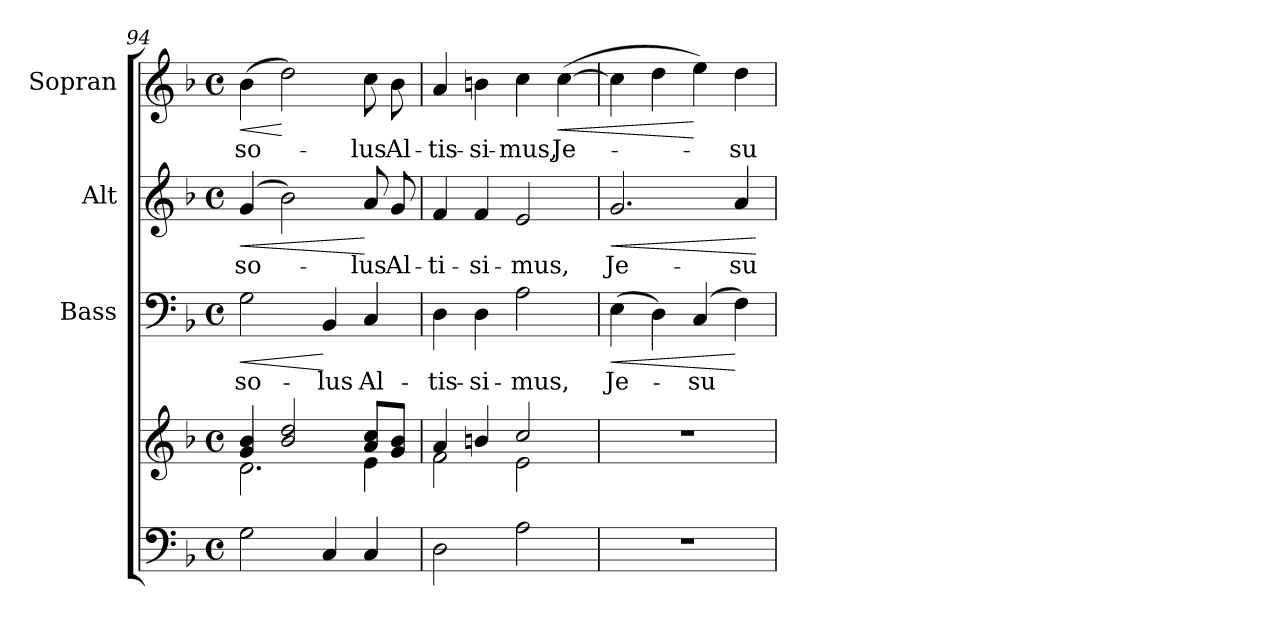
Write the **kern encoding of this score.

**kern	**kern	**kern	**text	**dynam	**kern	**text	**dynam	**kern	**text	**dynam
*part4	*part4	*part3	*part3	*part3	*part2	*part2	*part2	*part1	*part1	*part1
*staff5	*staff4	*staff3	*staff3	*staff3	*staff2	*staff2	*staff2	*staff1	*staff1	*staff1
*	*	*I"Bass	*	*	*I"Alt	*	*	*I"Sopran	*	*
*	*	*I'B.	*	*	*I'A.	*	*	*I'S.	*	*
!!LO:LB:g=z
*clefF4	*clefG2	*clefF4	*	*	*clefG2	*	*	*clefG2	*	*
*k[b-]	*k[b-]	*k[b-]	*	*	*k[b-]	*	*	*k[b-]	*	*
*F:	*F:	*F:	*	*	*F:	*	*	*F:	*	*
*M4/4	*M4/4	*M4/4	*	*	*M4/4	*	*	*M4/4	*	*
*met(c)	*met(c)	*met(c)	*	*	*met(c)	*	*	*met(c)	*	*
=94	=94	=94	=94	=94	=94	=94	=94	=94	=94	=94
*	*^	*	*	*	*	*	*	*	*	*
!	!	!	!	!LO:LY:b	!LO:HP:b	!	!LO:LY:b	!LO:HP:b	!	!LO:LY:b	!LO:HP:b
2G\	4g/ 4b-/	2.d\	2G\	so-	<	(4g/	so-	<	(>4b-\	so-	<
.	2b-/ 2dd/	.	.	.	.	2b-\)	.	.	2dd\)	.	[
!	!	!	!	!LO:LY:b	!	!	!	!	!	!	!
4C/	.	.	4BB-/	-lus	[	.	.	.	.	.	.
!	!	!	!	!LO:LY:b	!	!	!LO:LY:b	!	!	!LO:LY:b	!
4C/	8a/ 8cc/L	4e\	4C/	Al-	.	8a/	-lus	[	8cc\	-lus	.
!	!	!	!	!	!	!	!LO:LY:b	!	!	!LO:LY:b	!
.	8g/ 8b-/J	.	.	.	.	8g/	Al-	.	8b-\	Al-	.
=95	=95	=95	=95	=95	=95	=95	=95	=95	=95	=95	=95
!	!	!	!	!LO:LY:b	!	!	!LO:LY:b	!	!	!LO:LY:b	!
2D\	4a/	2f\	4D\	-tis-	.	4f/	-ti-	.	4a/	-tis-	.
!	!	!	!	!LO:LY:b	!	!	!LO:LY:b	!	!	!LO:LY:b	!
.	4bn/	.	4D\	-si-	.	4f/	-si-	.	4bn\	-si-	.
!	!	!	!	!LO:LY:b	!	!	!LO:LY:b	!	!	!LO:LY:b	!
2A\	2cc/	2e\	2A\	-mus,	.	2e/	-mus,	.	4cc\	-mus,	.
!	!	!	!	!	!	!	!	!	!	!LO:LY:b	!LO:HP:b
.	.	.	.	.	.	.	.	.	(>[4cc\	Je-	<
*	*v	*v	*	*	*	*	*	*	*	*	*
=96	=96	=96	=96	=96	=96	=96	=96	=96	=96	=96
!	!	!	!LO:LY:b	!LO:HP:b	!	!LO:LY:b	!LO:HP:b	!	!	!
1r	1r	(>4E\	Je-	<	2.g/	Je-	<	4cc\]	.	.
.	.	4D\)	.	.	.	.	.	4dd\	.	.
!	!	!	!LO:LY:b	!	!	!	!	!	!	!
.	.	(4C/	-su	.	.	.	.	4ee\)	.	[
!	!	!	!	!	!	!LO:LY:b	!	!	!LO:LY:b	!
.	.	4F\)	.	[	4a/	-su	.	4dd\	-su	.
.	.	.	.	.	.	.	[	.	.	.
=	=	=	=	=	=	=	=	=	=	=
*-	*-	*-	*-	*-	*-	*-	*-	*-	*-	*-
